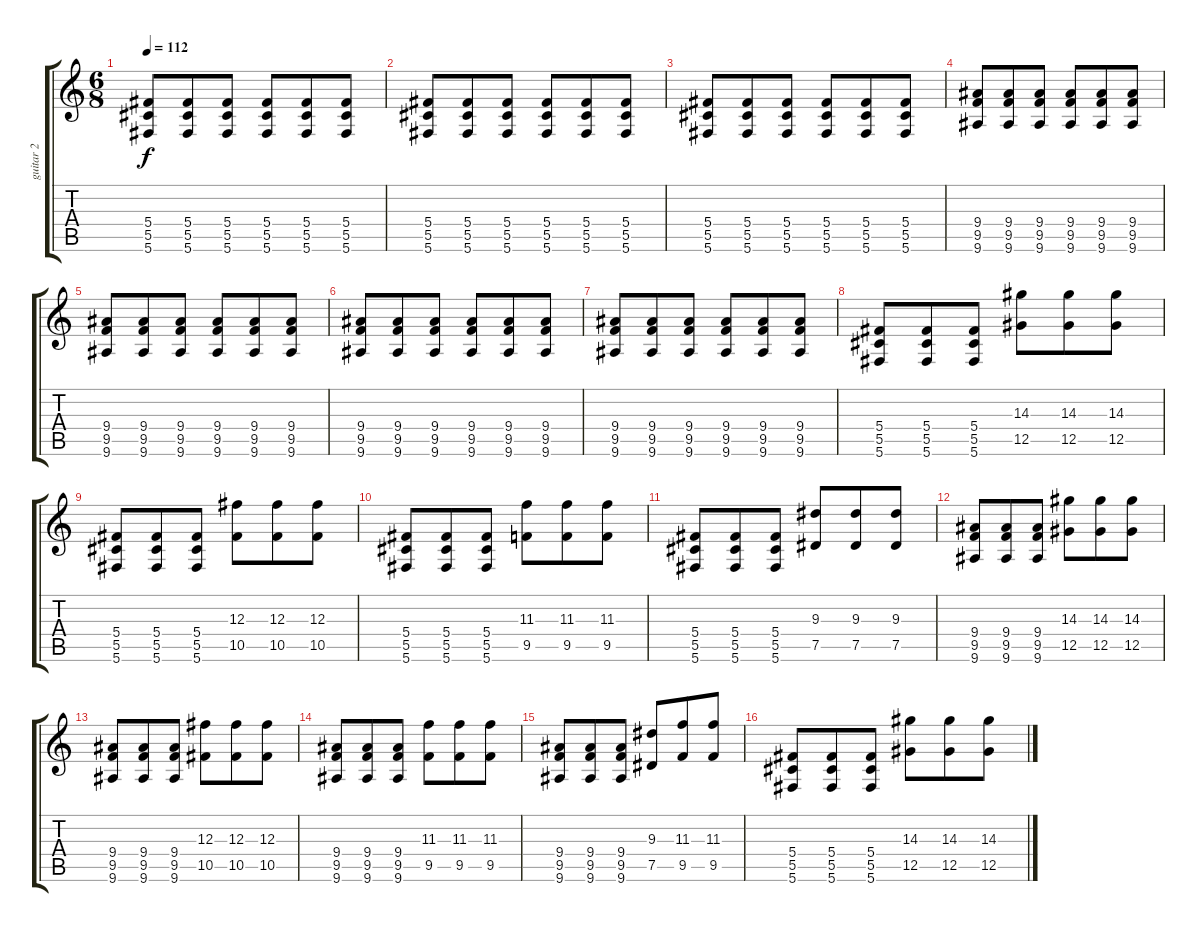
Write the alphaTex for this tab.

\track ("guitar 2" "guitar 2") {instrument overdrivenguitar}
\staff {score tabs}
\tuning (Eb4 Bb3 Gb3 Db3 Ab2 Db2) {hide}
\ts (6 8)
\tempo 112
\clef g2
\ks c
(5.4 5.5 5.6).8{dy f} (5.4 5.5 5.6).8 (5.4 5.5 5.6).8 (5.4 5.5 5.6).8 (5.4 5.5 5.6).8 (5.4 5.5 5.6).8 |
(5.4 5.5 5.6).8 (5.4 5.5 5.6).8 (5.4 5.5 5.6).8 (5.4 5.5 5.6).8 (5.4 5.5 5.6).8 (5.4 5.5 5.6).8 |
(5.4 5.5 5.6).8 (5.4 5.5 5.6).8 (5.4 5.5 5.6).8 (5.4 5.5 5.6).8 (5.4 5.5 5.6).8 (5.4 5.5 5.6).8 |
(9.4 9.5 9.6).8 (9.4 9.5 9.6).8 (9.4 9.5 9.6).8 (9.4 9.5 9.6).8 (9.4 9.5 9.6).8 (9.4 9.5 9.6).8 |
(9.4 9.5 9.6).8 (9.4 9.5 9.6).8 (9.4 9.5 9.6).8 (9.4 9.5 9.6).8 (9.4 9.5 9.6).8 (9.4 9.5 9.6).8 |
(9.4 9.5 9.6).8 (9.4 9.5 9.6).8 (9.4 9.5 9.6).8 (9.4 9.5 9.6).8 (9.4 9.5 9.6).8 (9.4 9.5 9.6).8 |
(9.4 9.5 9.6).8 (9.4 9.5 9.6).8 (9.4 9.5 9.6).8 (9.4 9.5 9.6).8 (9.4 9.5 9.6).8 (9.4 9.5 9.6).8 |
(5.4 5.5 5.6).8 (5.4 5.5 5.6).8 (5.4 5.5 5.6).8 (14.3 12.5).8 (14.3 12.5).8 (14.3 12.5).8 |
(5.4 5.5 5.6).8 (5.4 5.5 5.6).8 (5.4 5.5 5.6).8 (12.3 10.5).8 (12.3 10.5).8 (12.3 10.5).8 |
(5.4 5.5 5.6).8 (5.4 5.5 5.6).8 (5.4 5.5 5.6).8 (11.3 9.5).8 (11.3 9.5).8 (11.3 9.5).8 |
(5.4 5.5 5.6).8 (5.4 5.5 5.6).8 (5.4 5.5 5.6).8 (9.3 7.5).8 (9.3 7.5).8 (9.3 7.5).8 |
(9.4 9.5 9.6).8 (9.4 9.5 9.6).8 (9.4 9.5 9.6).8 (14.3 12.5).8 (14.3 12.5).8 (14.3 12.5).8 |
(9.4 9.5 9.6).8 (9.4 9.5 9.6).8 (9.4 9.5 9.6).8 (12.3 10.5).8 (12.3 10.5).8 (12.3 10.5).8 |
(9.4 9.5 9.6).8 (9.4 9.5 9.6).8 (9.4 9.5 9.6).8 (11.3 9.5).8 (11.3 9.5).8 (11.3 9.5).8 |
(9.4 9.5 9.6).8 (9.4 9.5 9.6).8 (9.4 9.5 9.6).8 (9.3 7.5).8 (11.3 9.5).8 (11.3 9.5).8 |
(5.4 5.5 5.6).8 (5.4 5.5 5.6).8 (5.4 5.5 5.6).8 (14.3 12.5).8 (14.3 12.5).8 (14.3 12.5).8
